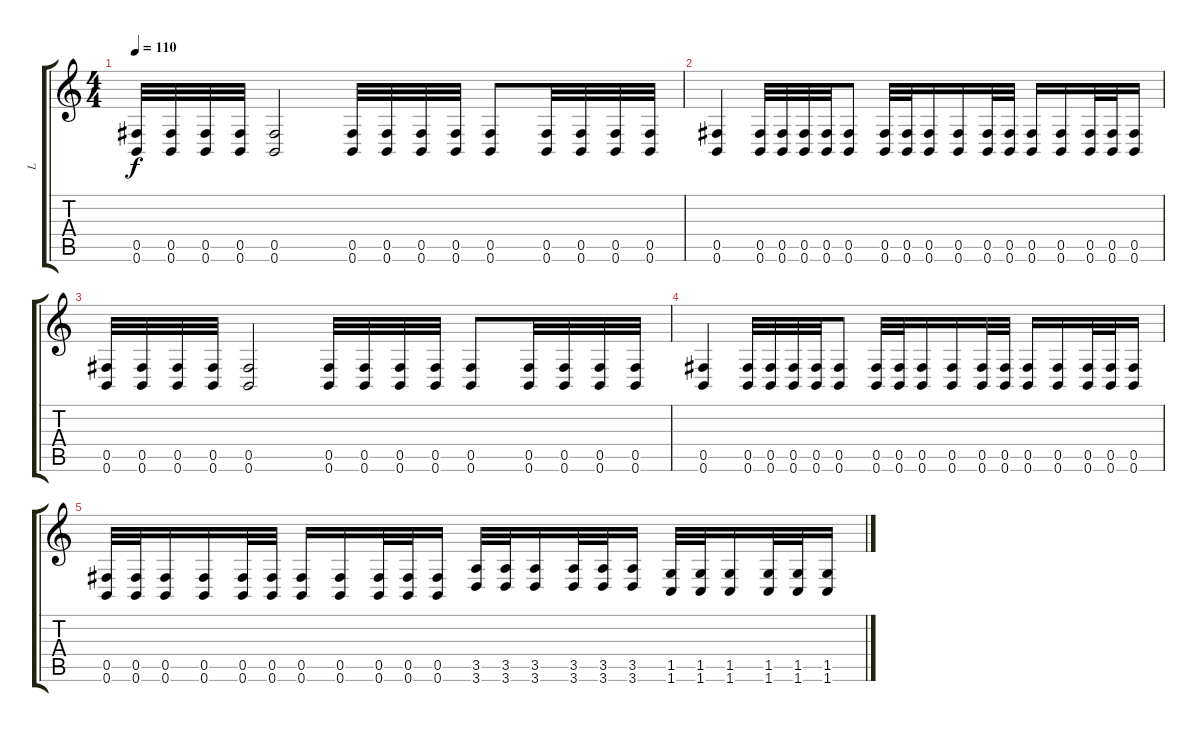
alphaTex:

\track ("L" "L") {instrument distortionguitar}
\staff {score tabs}
\tuning (Db4 Ab3 E3 B2 Gb2 B1) {hide}
\ts (4 4)
\tempo 110
\clef g2
\ks c
(0.5 0.6).32{dy f} (0.5 0.6).32 (0.5 0.6).32 (0.5 0.6).32 (0.5 0.6).2 (0.5 0.6).32 (0.5 0.6).32 (0.5 0.6).32 (0.5 0.6).32 (0.5 0.6).8 (0.5 0.6).32 (0.5 0.6).32 (0.5 0.6).32 (0.5 0.6).32 |
(0.5 0.6).4 (0.5 0.6).32 (0.5 0.6).32 (0.5 0.6).32 (0.5 0.6).32 (0.5 0.6).8 (0.5 0.6).32 (0.5 0.6).32 (0.5 0.6).16 (0.5 0.6).16 (0.5 0.6).32 (0.5 0.6).32 (0.5 0.6).16 (0.5 0.6).16 (0.5 0.6).32 (0.5 0.6).32 (0.5 0.6).16 |
(0.5 0.6).32 (0.5 0.6).32 (0.5 0.6).32 (0.5 0.6).32 (0.5 0.6).2 (0.5 0.6).32 (0.5 0.6).32 (0.5 0.6).32 (0.5 0.6).32 (0.5 0.6).8 (0.5 0.6).32 (0.5 0.6).32 (0.5 0.6).32 (0.5 0.6).32 |
(0.5 0.6).4 (0.5 0.6).32 (0.5 0.6).32 (0.5 0.6).32 (0.5 0.6).32 (0.5 0.6).8 (0.5 0.6).32 (0.5 0.6).32 (0.5 0.6).16 (0.5 0.6).16 (0.5 0.6).32 (0.5 0.6).32 (0.5 0.6).16 (0.5 0.6).16 (0.5 0.6).32 (0.5 0.6).32 (0.5 0.6).16 |
(0.5 0.6).32 (0.5 0.6).32 (0.5 0.6).16 (0.5 0.6).16 (0.5 0.6).32 (0.5 0.6).32 (0.5 0.6).16 (0.5 0.6).16 (0.5 0.6).32 (0.5 0.6).32 (0.5 0.6).16 (3.5 3.6).32 (3.5 3.6).32 (3.5 3.6).16 (3.5 3.6).32 (3.5 3.6).32 (3.5 3.6).16 (1.5 1.6).32 (1.5 1.6).32 (1.5 1.6).16 (1.5 1.6).32 (1.5 1.6).32 (1.5 1.6).16
